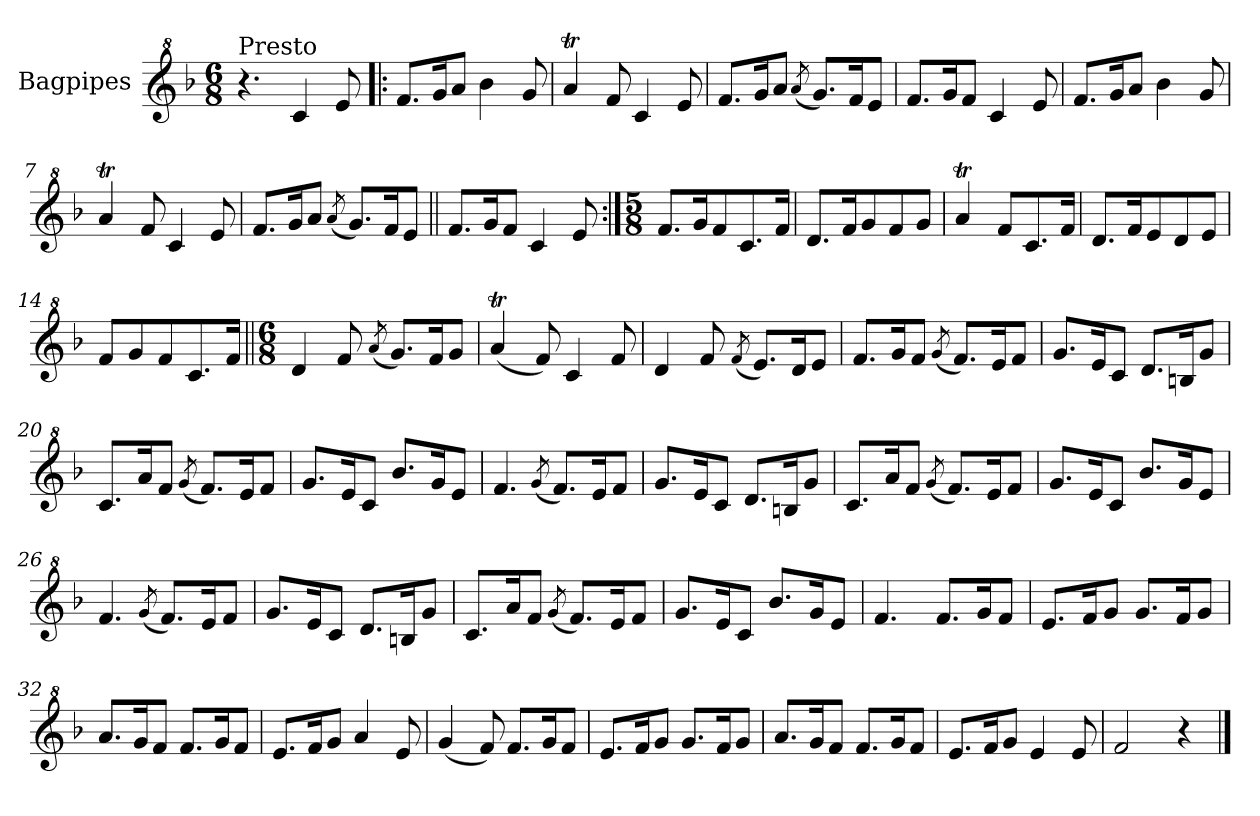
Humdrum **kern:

**kern
*part1
*staff1
*I"Bagpipes
*I'Bag
*clefG^2
*k[b-]
*F:
*M6/8
=1
!LO:TX:a:t=Presto
4.r
4cc/
8ee/
=2!|:
8.ff/L
16gg/K
8aa/J
4bb-\
8gg/
=3
4aat/
8ff/
4cc/
8ee/
=4
8.ff/L
16gg/K
8aa/J
(8qaa/
8.gg/L)
16ff/K
8ee/J
=5
8.ff/L
16gg/K
8ff/J
4cc/
8ee/
=6
8.ff/L
16gg/K
8aa/J
4bb-\
8gg/
!!LO:LB:g=z
=7
4aat/
8ff/
4cc/
8ee/
=8
8.ff/L
16gg/K
8aa/J
(8qaa/
8.gg/L)
16ff/K
8ee/J
=9||
8.ff/L
16gg/K
8ff/J
4cc/
8ee/
=10:|!
*M5/8
8.ff/L
16gg/K
8ff/
8.cc/
16ff/Jk
=11
8.dd/L
16ff/K
8gg/
8ff/
8gg/J
=12
4aat/
8ff/L
8.cc/
16ff/Jk
!!LO:LB:g=z
=13
8.dd/L
16ff/K
8ee/
8dd/
8ee/J
=14
8ff/L
8gg/
8ff/
8.cc/
16ff/Jk
=15||
*M6/8
4dd/
8ff/
(8qaa/
8.gg/L)
16ff/K
8gg/J
=16
(4aat/
8ff/)
4cc/
8ff/
=17
4dd/
8ff/
(8qff/
8.ee/L)
16dd/K
8ee/J
=18
8.ff/L
16gg/K
8ff/J
(8qgg/
8.ff/L)
16ee/K
8ff/J
!!LO:LB:g=z
=19
8.gg/L
16ee/K
8cc/J
8.dd/L
16bn/K
8gg/J
=20
8.cc/L
16aa/K
8ff/J
(8qgg/
8.ff/L)
16ee/K
8ff/J
=21
8.gg/L
16ee/K
8cc/J
8.bb-/L
16gg/K
8ee/J
=22
4.ff/
(8qgg/
8.ff/L)
16ee/K
8ff/J
=23
8.gg/L
16ee/K
8cc/J
8.dd/L
16bn/K
8gg/J
!!LO:LB:g=z
=24
8.cc/L
16aa/K
8ff/J
(8qgg/
8.ff/L)
16ee/K
8ff/J
=25
8.gg/L
16ee/K
8cc/J
8.bb-/L
16gg/K
8ee/J
=26
4.ff/
(8qgg/
8.ff/L)
16ee/K
8ff/J
=27
8.gg/L
16ee/K
8cc/J
8.dd/L
16bn/K
8gg/J
=28
8.cc/L
16aa/K
8ff/J
(8qgg/
8.ff/L)
16ee/K
8ff/J
!!LO:LB:g=z
=29
8.gg/L
16ee/K
8cc/J
8.bb-/L
16gg/K
8ee/J
=30
4.ff/
8.ff/L
16gg/K
8ff/J
=31
8.ee/L
16ff/K
8gg/J
8.gg/L
16ff/K
8gg/J
=32
8.aa/L
16gg/K
8ff/J
8.ff/L
16gg/K
8ff/J
=33
8.ee/L
16ff/K
8gg/J
4aa/
8ee/
=34
(4gg/
8ff/)
8.ff/L
16gg/K
8ff/J
!!LO:LB:g=z
=35
8.ee/L
16ff/K
8gg/J
8.gg/L
16ff/K
8gg/J
=36
8.aa/L
16gg/K
8ff/J
8.ff/L
16gg/K
8ff/J
=37
8.ee/L
16ff/K
8gg/J
4ee/
8ee/
=38
2ff/
4r
==
*-
